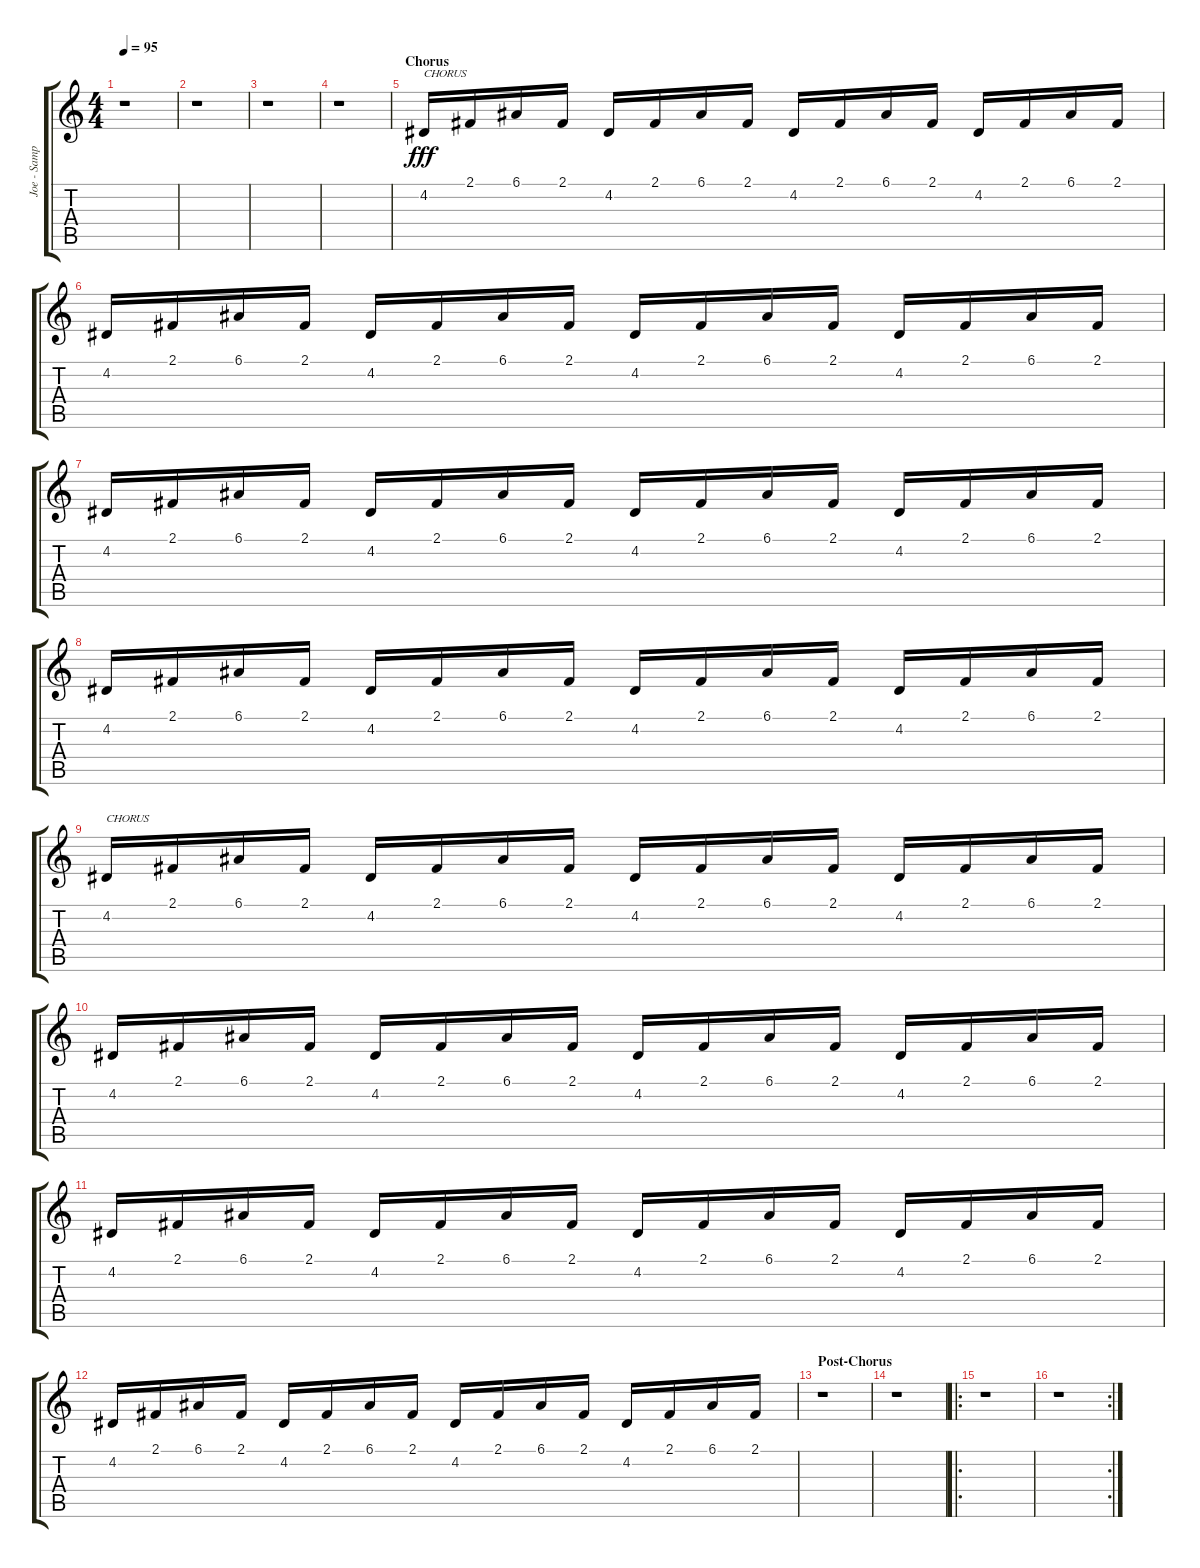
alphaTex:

\track ("Joe - Sample" "Joe - Samp") {instrument lead1square}
\staff {score tabs}
\tuning (E4 B3 G3 D3 A2 E2) {hide}
\ts (4 4)
\tempo 95
\clef g2
\ks c
r.1{dy fff} |
r.1 |
r.1 |
r.1 |
\section ("" "Chorus")
4.2.16{txt "CHORUS"} 2.1.16 6.1.16 2.1.16 4.2.16 2.1.16 6.1.16 2.1.16 4.2.16 2.1.16 6.1.16 2.1.16 4.2.16 2.1.16 6.1.16 2.1.16 |
4.2.16 2.1.16 6.1.16 2.1.16 4.2.16 2.1.16 6.1.16 2.1.16 4.2.16 2.1.16 6.1.16 2.1.16 4.2.16 2.1.16 6.1.16 2.1.16 |
4.2.16 2.1.16 6.1.16 2.1.16 4.2.16 2.1.16 6.1.16 2.1.16 4.2.16 2.1.16 6.1.16 2.1.16 4.2.16 2.1.16 6.1.16 2.1.16 |
4.2.16 2.1.16 6.1.16 2.1.16 4.2.16 2.1.16 6.1.16 2.1.16 4.2.16 2.1.16 6.1.16 2.1.16 4.2.16 2.1.16 6.1.16 2.1.16 |
4.2.16{txt "CHORUS"} 2.1.16 6.1.16 2.1.16 4.2.16 2.1.16 6.1.16 2.1.16 4.2.16 2.1.16 6.1.16 2.1.16 4.2.16 2.1.16 6.1.16 2.1.16 |
4.2.16 2.1.16 6.1.16 2.1.16 4.2.16 2.1.16 6.1.16 2.1.16 4.2.16 2.1.16 6.1.16 2.1.16 4.2.16 2.1.16 6.1.16 2.1.16 |
4.2.16 2.1.16 6.1.16 2.1.16 4.2.16 2.1.16 6.1.16 2.1.16 4.2.16 2.1.16 6.1.16 2.1.16 4.2.16 2.1.16 6.1.16 2.1.16 |
4.2.16 2.1.16 6.1.16 2.1.16 4.2.16 2.1.16 6.1.16 2.1.16 4.2.16 2.1.16 6.1.16 2.1.16 4.2.16 2.1.16 6.1.16 2.1.16 |
\section ("" "Post-Chorus")
r.1 |
r.1 |
\ro
r.1 |
\rc 2
r.1
